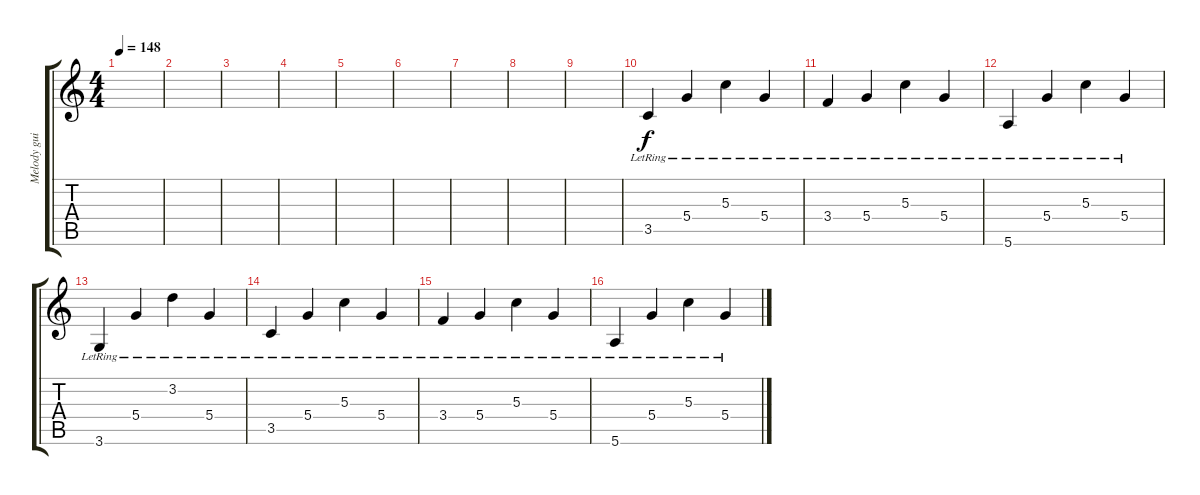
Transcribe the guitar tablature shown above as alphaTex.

\track ("Melody guitar" "Melody gui") {instrument acousticguitarsteel}
\staff {score tabs}
\tuning (E4 B3 G3 D3 A2 E2) {hide}
\ts (4 4)
\tempo 148
\clef g2
\ks c
|
|
|
|
|
|
|
|
|
3.5{lr}.4 5.4{lr}.4 5.3{lr}.4 5.4{lr}.4 |
3.4{lr}.4 5.4{lr}.4 5.3{lr}.4 5.4{lr}.4 |
5.6{lr}.4 5.4{lr}.4 5.3{lr}.4 5.4{lr}.4 |
3.6{lr}.4 5.4{lr}.4 3.2{lr}.4 5.4{lr}.4 |
3.5{lr}.4 5.4{lr}.4 5.3{lr}.4 5.4{lr}.4 |
3.4{lr}.4 5.4{lr}.4 5.3{lr}.4 5.4{lr}.4 |
5.6{lr}.4 5.4{lr}.4 5.3{lr}.4 5.4{lr}.4
